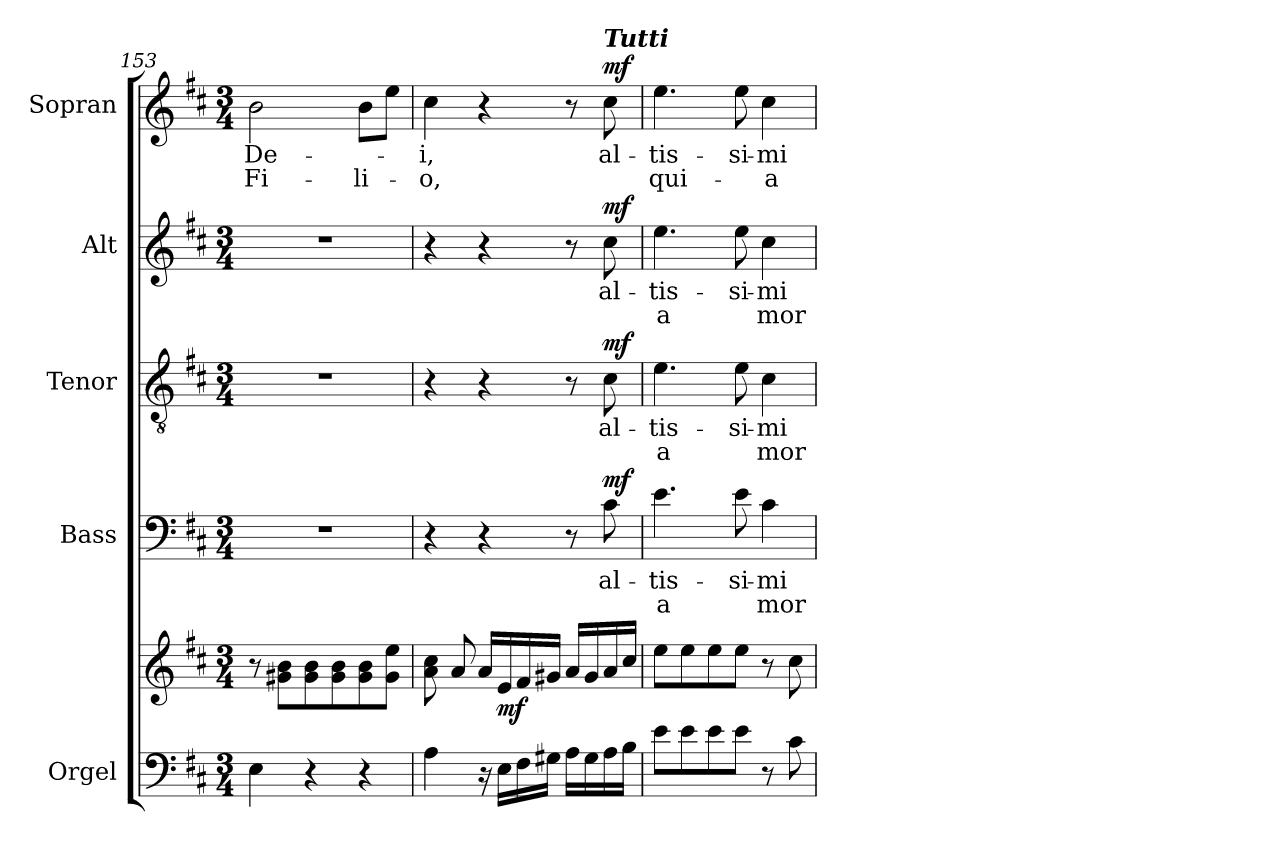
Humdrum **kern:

**kern	**kern	**dynam	**kern	**text	**text	**dynam	**kern	**text	**text	**dynam	**kern	**text	**text	**dynam	**kern	**text	**text	**dynam
*part5	*part5	*part5	*part4	*part4	*part4	*part4	*part3	*part3	*part3	*part3	*part2	*part2	*part2	*part2	*part1	*part1	*part1	*part1
*staff6	*staff5	*staff5/6	*staff4	*staff4	*staff4	*staff4	*staff3	*staff3	*staff3	*staff3	*staff2	*staff2	*staff2	*staff2	*staff1	*staff1	*staff1	*staff1
*I"Orgel	*	*	*I"Bass	*	*	*	*I"Tenor	*	*	*	*I"Alt	*	*	*	*I"Sopran	*	*	*
*I'Org.	*	*	*I'B.	*	*	*	*I'T.	*	*	*	*I'A.	*	*	*	*I'S.	*	*	*
*clefF4	*clefG2	*	*clefF4	*	*	*	*clefGv2	*	*	*	*clefG2	*	*	*	*clefG2	*	*	*
*k[f#c#]	*k[f#c#]	*	*k[f#c#]	*	*	*	*k[f#c#]	*	*	*	*k[f#c#]	*	*	*	*k[f#c#]	*	*	*
*D:	*D:	*	*D:	*	*	*	*D:	*	*	*	*D:	*	*	*	*D:	*	*	*
*M3/4	*M3/4	*	*M3/4	*	*	*	*M3/4	*	*	*	*M3/4	*	*	*	*M3/4	*	*	*
=153	=153	=153	=153	=153	=153	=153	=153	=153	=153	=153	=153	=153	=153	=153	=153	=153	=153	=153
!	!	!	!	!	!	!	!	!	!	!	!	!	!	!	!	!LO:LY:b	!LO:LY:b	!
4E\	8r	.	2.r	.	.	.	2.r	.	.	.	2.r	.	.	.	2b\	De-	Fi-	.
.	8g#X\ 8b\L	.	.	.	.	.	.	.	.	.	.	.	.	.	.	.	.	.
4r	8g#\ 8b\	.	.	.	.	.	.	.	.	.	.	.	.	.	.	.	.	.
.	8g#\ 8b\	.	.	.	.	.	.	.	.	.	.	.	.	.	.	.	.	.
!	!	!	!	!	!	!	!	!	!	!	!	!	!	!	!	!	!LO:LY:b	!
4r	8g#\ 8b\	.	.	.	.	.	.	.	.	.	.	.	.	.	8b\L	.	-li-	.
.	8g#\ 8ee\J	.	.	.	.	.	.	.	.	.	.	.	.	.	8ee\J	.	.	.
=154	=154	=154	=154	=154	=154	=154	=154	=154	=154	=154	=154	=154	=154	=154	=154	=154	=154	=154
!	!	!	!	!	!	!	!	!	!	!	!	!	!	!	!	!LO:LY:b	!LO:LY:b	!
4A\	8a\ 8cc#\	.	4r	.	.	.	4r	.	.	.	4r	.	.	.	4cc#\	-i,	-o,	.
.	8a/	.	.	.	.	.	.	.	.	.	.	.	.	.	.	.	.	.
16r	16a/LL	.	4r	.	.	.	4r	.	.	.	4r	.	.	.	4r	.	.	.
!	!	!LO:DY:b	!	!	!	!	!	!	!	!	!	!	!	!	!	!	!	!
16E\LL	16e/	mf	.	.	.	.	.	.	.	.	.	.	.	.	.	.	.	.
16F#\	16f#/	.	.	.	.	.	.	.	.	.	.	.	.	.	.	.	.	.
16G#X\JJ	16g#X/JJ	.	.	.	.	.	.	.	.	.	.	.	.	.	.	.	.	.
16A\LL	16a/LL	.	8r	.	.	.	8r	.	.	.	8r	.	.	.	8r	.	.	.
16G#\	16g#/	.	.	.	.	.	.	.	.	.	.	.	.	.	.	.	.	.
!	!	!	!	!	!	!	!	!	!	!	!	!	!	!	!LO:TX:a:Bi:t=Tutti	!	!	!
!	!	!	!	!LO:LY:b	!	!LO:DY:a	!	!LO:LY:b	!	!LO:DY:a	!	!LO:LY:b	!	!LO:DY:a	!	!LO:LY:b	!	!LO:DY:a
16A\	16a/	.	8c#\	al-	.	mf	8c#\	al-	.	mf	8cc#\	al-	.	mf	8cc#\	al-	.	mf
16B\JJ	16cc#/JJ	.	.	.	.	.	.	.	.	.	.	.	.	.	.	.	.	.
=155	=155	=155	=155	=155	=155	=155	=155	=155	=155	=155	=155	=155	=155	=155	=155	=155	=155	=155
!	!	!	!	!LO:LY:b	!LO:LY:b	!	!	!LO:LY:b	!LO:LY:b	!	!	!LO:LY:b	!LO:LY:b	!	!	!LO:LY:b	!LO:LY:b	!
8e\L	8ee\L	.	4.e\	-tis-	a	.	4.e\	-tis-	-a	.	4.ee\	-tis-	-a	.	4.ee\	-tis-	qui-	.
8e\	8ee\	.	.	.	.	.	.	.	.	.	.	.	.	.	.	.	.	.
8e\	8ee\	.	.	.	.	.	.	.	.	.	.	.	.	.	.	.	.	.
!	!	!	!	!LO:LY:b	!	!	!	!LO:LY:b	!	!	!	!LO:LY:b	!	!	!	!LO:LY:b	!	!
8e\J	8ee\J	.	8e\	-si-	.	.	8e\	-si-	.	.	8ee\	-si-	.	.	8ee\	-si-	.	.
!	!	!	!	!LO:LY:b	!LO:LY:b	!	!	!LO:LY:b	!LO:LY:b	!	!	!LO:LY:b	!LO:LY:b	!	!	!LO:LY:b	!LO:LY:b	!
8r	8r	.	4c#\	-mi	mor-	.	4c#\	-mi	mor-	.	4cc#\	-mi	mor-	.	4cc#\	-mi	-a	.
8c#\	8cc#\	.	.	.	.	.	.	.	.	.	.	.	.	.	.	.	.	.
=	=	=	=	=	=	=	=	=	=	=	=	=	=	=	=	=	=	=
*-	*-	*-	*-	*-	*-	*-	*-	*-	*-	*-	*-	*-	*-	*-	*-	*-	*-	*-
